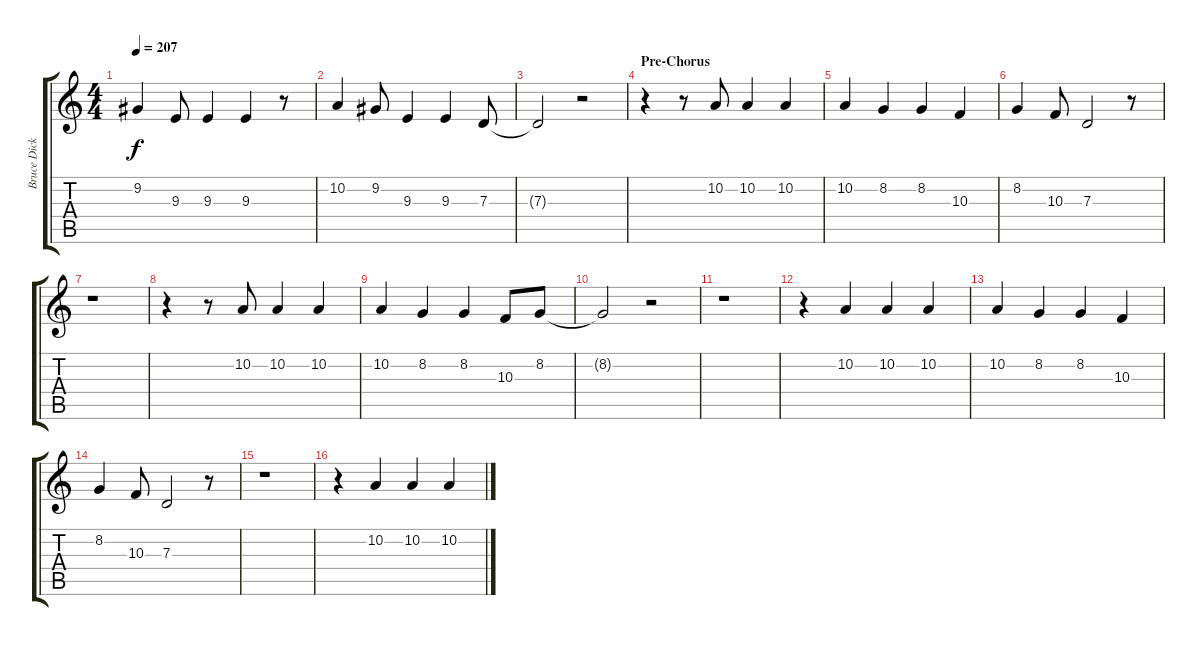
\track ("Bruce Dickinson" "Bruce Dick") {instrument choiraahs}
\staff {score tabs}
\tuning (E4 B3 G3 D3 A2 E2) {hide}
\ts (4 4)
\tempo 207
\clef g2
\ks c
9.2.4{dy f} 9.3.8 9.3.4 9.3.4 r.8 |
10.2.4 9.2.8 9.3.4 9.3.4 7.3.8 |
7.3{t}.2 r.2 |
\section ("" "Pre-Chorus")
r.4 r.8 10.2.8 10.2.4 10.2.4 |
10.2.4 8.2.4 8.2.4 10.3.4 |
8.2.4 10.3.8 7.3.2 r.8 |
r.1 |
r.4 r.8 10.2.8 10.2.4 10.2.4 |
10.2.4 8.2.4 8.2.4 10.3.8 8.2.8 |
8.2{t}.2 r.2 |
r.1 |
r.4 10.2.4 10.2.4 10.2.4 |
10.2.4 8.2.4 8.2.4 10.3.4 |
8.2.4 10.3.8 7.3.2 r.8 |
r.1 |
r.4 10.2.4 10.2.4 10.2.4
